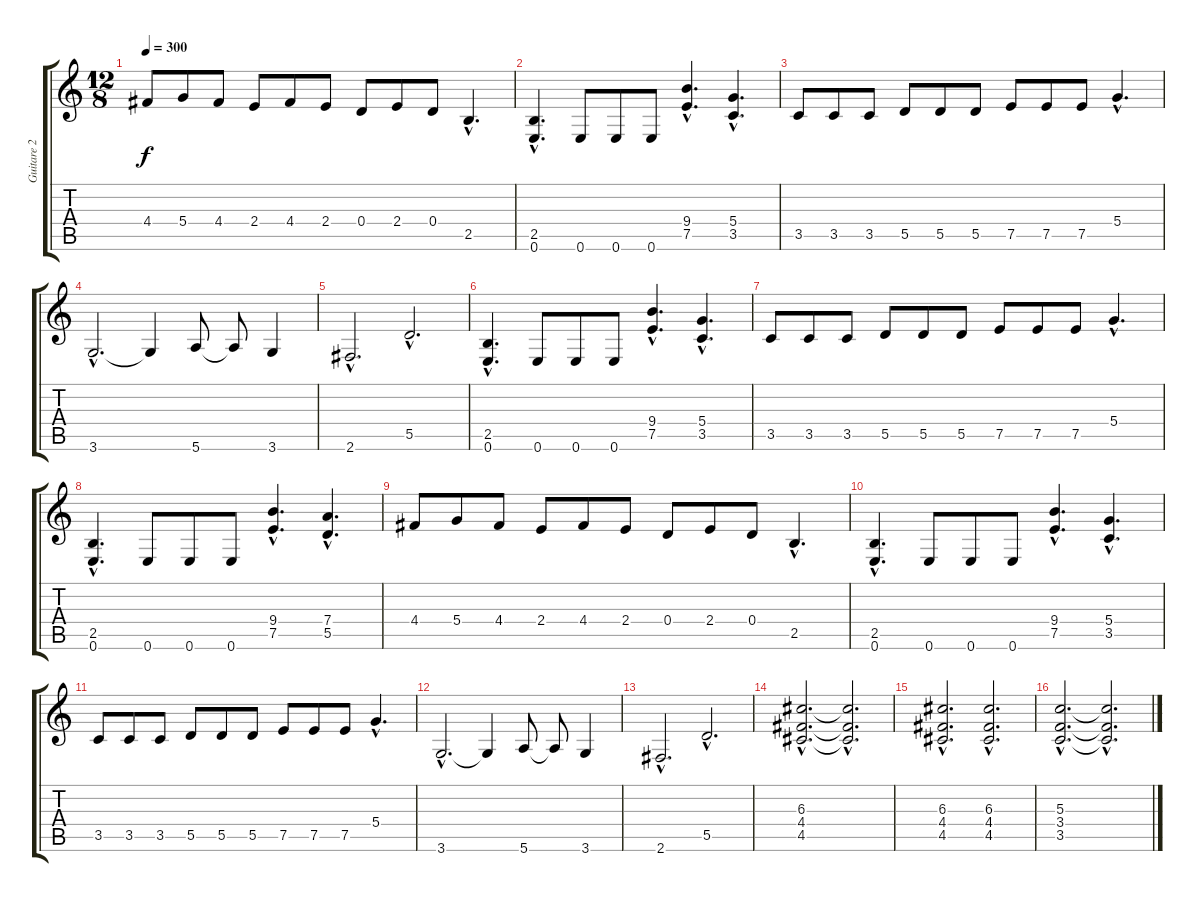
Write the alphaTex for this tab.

\track ("Guitare 2" "Guitare 2") {instrument distortionguitar}
\staff {score tabs}
\tuning (E4 B3 G3 D3 A2 E2) {hide}
\ts (12 8)
\tempo 300
\clef g2
\ks c
4.4.8{dy f} 5.4.8 4.4.8 2.4.8 4.4.8 2.4.8 0.4.8 2.4.8 0.4.8 2.5{hac}.4{d} |
(2.5{hac} 0.6{hac}).4{d} 0.6.8 0.6.8 0.6.8 (9.4{hac} 7.5{hac}).4{d} (5.4{hac} 3.5{hac}).4{d} |
3.5.8 3.5.8 3.5.8 5.5.8 5.5.8 5.5.8 7.5.8 7.5.8 7.5.8 5.4{hac}.4{d} |
3.6{hac}.2{d} 3.6{t}.4 5.6.8 5.6{t}.8 3.6.4 |
2.6{hac}.2{d} 5.5{hac}.2{d} |
(2.5{hac} 0.6{hac}).4{d} 0.6.8 0.6.8 0.6.8 (9.4{hac} 7.5{hac}).4{d} (5.4{hac} 3.5{hac}).4{d} |
3.5.8 3.5.8 3.5.8 5.5.8 5.5.8 5.5.8 7.5.8 7.5.8 7.5.8 5.4{hac}.4{d} |
(2.5{hac} 0.6{hac}).4{d} 0.6.8 0.6.8 0.6.8 (9.4{hac} 7.5{hac}).4{d} (7.4{hac} 5.5{hac}).4{d} |
4.4.8 5.4.8 4.4.8 2.4.8 4.4.8 2.4.8 0.4.8 2.4.8 0.4.8 2.5{hac}.4{d} |
(2.5{hac} 0.6{hac}).4{d} 0.6.8 0.6.8 0.6.8 (9.4{hac} 7.5{hac}).4{d} (5.4{hac} 3.5{hac}).4{d} |
3.5.8 3.5.8 3.5.8 5.5.8 5.5.8 5.5.8 7.5.8 7.5.8 7.5.8 5.4{hac}.4{d} |
3.6{hac}.2{d} 3.6{t}.4 5.6.8 5.6{t}.8 3.6.4 |
2.6{hac}.2{d} 5.5{hac}.2{d} |
(6.3{hac} 4.4{hac} 4.5{hac}).2{d} (6.3{hac t} 4.4{hac t} 4.5{hac t}).2{d} |
(6.3{hac} 4.4{hac} 4.5{hac}).2{d} (6.3{hac} 4.4{hac} 4.5{hac}).2{d} |
(5.3{hac} 3.4{hac} 3.5{hac}).2{d} (5.3{hac t} 3.4{hac t} 3.5{hac t}).2{d}
